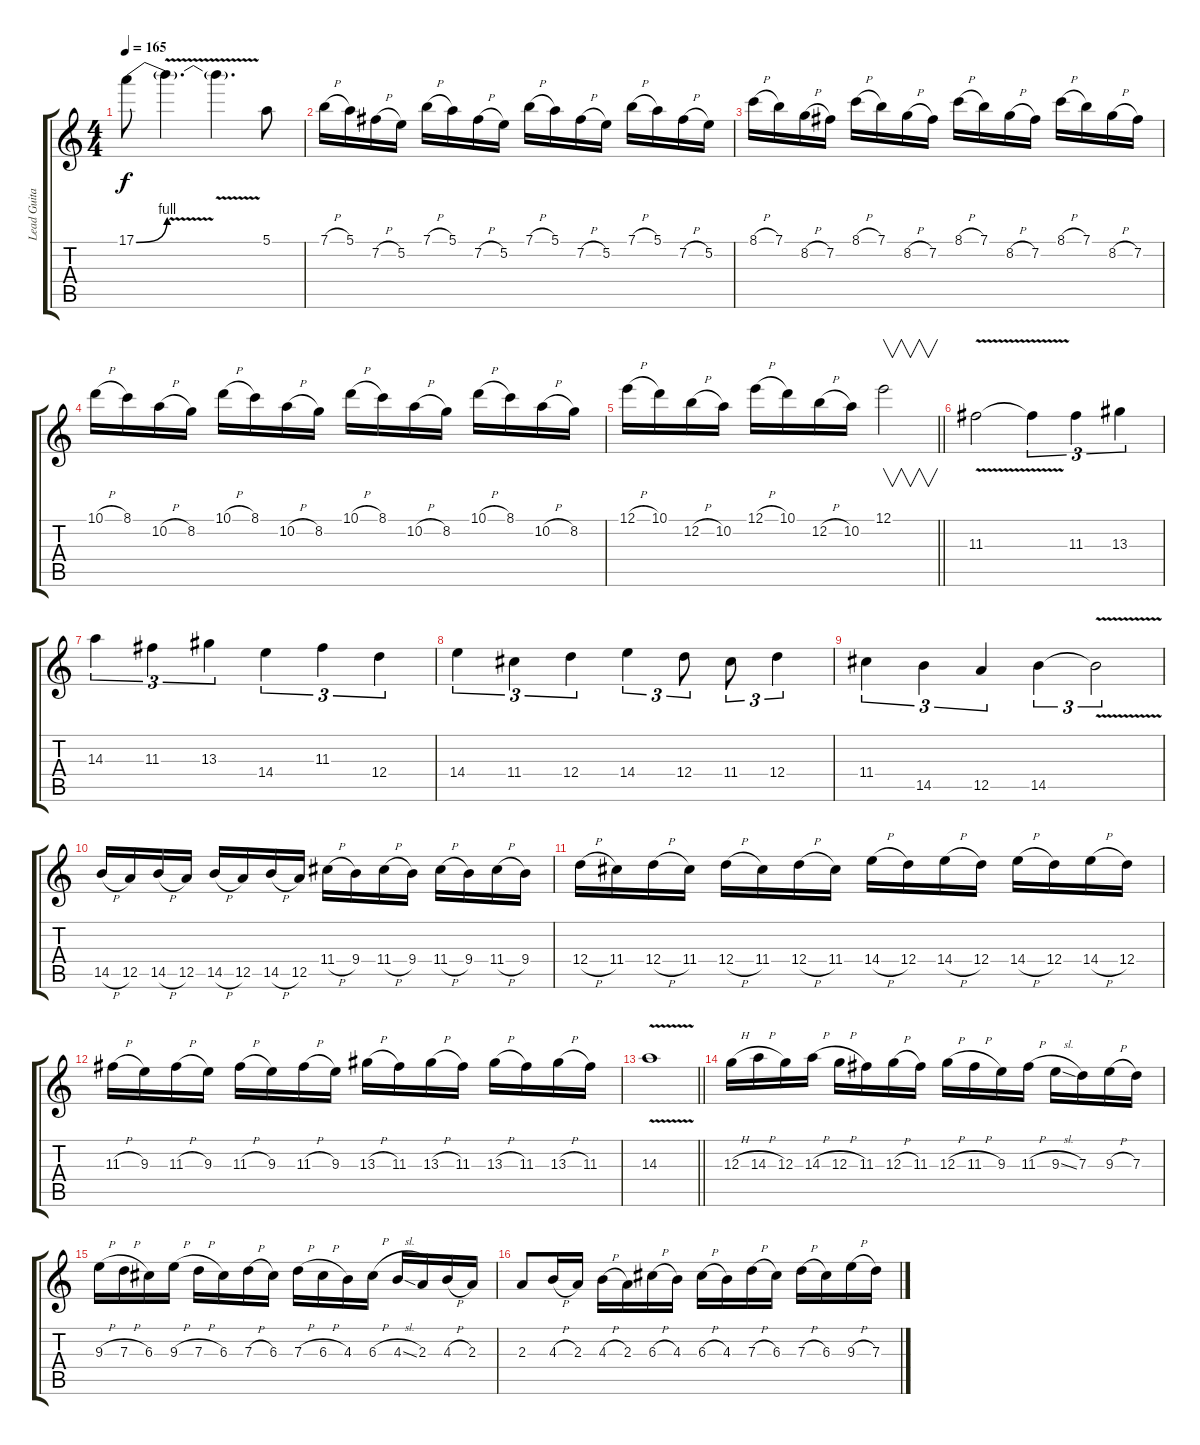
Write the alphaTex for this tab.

\track ("Lead Guitar" "Lead Guita") {instrument distortionguitar}
\staff {score tabs}
\tuning (E4 B3 G3 D3 A2 E2) {hide}
\ts (4 4)
\tempo 165
\clef g2
\ks c
17.1{be (bend 0 0 60 4)}.8{dy f} 17.1{v t}.4{d} 17.1{t}.4{d} 5.1.8 |
7.1{h}.16 5.1.16 7.2{h}.16 5.2.16 7.1{h}.16 5.1.16 7.2{h}.16 5.2.16 7.1{h}.16 5.1.16 7.2{h}.16 5.2.16 7.1{h}.16 5.1.16 7.2{h}.16 5.2.16 |
8.1{h}.16 7.1.16 8.2{h}.16 7.2.16 8.1{h}.16 7.1.16 8.2{h}.16 7.2.16 8.1{h}.16 7.1.16 8.2{h}.16 7.2.16 8.1{h}.16 7.1.16 8.2{h}.16 7.2.16 |
10.1{h}.16 8.1.16 10.2{h}.16 8.2.16 10.1{h}.16 8.1.16 10.2{h}.16 8.2.16 10.1{h}.16 8.1.16 10.2{h}.16 8.2.16 10.1{h}.16 8.1.16 10.2{h}.16 8.2.16 |
\barLineRight lightlight
12.1{h}.16 10.1.16 12.2{h}.16 10.2.16 12.1{h}.16 10.1.16 12.2{h}.16 10.2.16 12.1.2{v} |
11.3{v}.2 11.3{t}.4{tu (3 2)} 11.3.4{tu (3 2)} 13.3.4{tu (3 2)} |
14.3.4{tu (3 2)} 11.3.4{tu (3 2)} 13.3.4{tu (3 2)} 14.4.4{tu (3 2)} 11.3.4{tu (3 2)} 12.4.4{tu (3 2)} |
14.4.4{tu (3 2)} 11.4.4{tu (3 2)} 12.4.4{tu (3 2)} 14.4.4{tu (3 2)} 12.4.8{tu (3 2)} 11.4.8{tu (3 2)} 12.4.4{tu (3 2)} |
11.4.4{tu (3 2)} 14.5.4{tu (3 2)} 12.5.4{tu (3 2)} 14.5.4{tu (3 2)} 14.5{v t}.2{tu (3 2)} |
14.5{h}.16 12.5.16 14.5{h}.16 12.5.16 14.5{h}.16 12.5.16 14.5{h}.16 12.5.16 11.4{h}.16 9.4.16 11.4{h}.16 9.4.16 11.4{h}.16 9.4.16 11.4{h}.16 9.4.16 |
12.4{h}.16 11.4.16 12.4{h}.16 11.4.16 12.4{h}.16 11.4.16 12.4{h}.16 11.4.16 14.4{h}.16 12.4.16 14.4{h}.16 12.4.16 14.4{h}.16 12.4.16 14.4{h}.16 12.4.16 |
11.3{h}.16 9.3.16 11.3{h}.16 9.3.16 11.3{h}.16 9.3.16 11.3{h}.16 9.3.16 13.3{h}.16 11.3.16 13.3{h}.16 11.3.16 13.3{h}.16 11.3.16 13.3{h}.16 11.3.16 |
\barLineRight lightlight
14.3{v}.1 |
12.3{h}.16 14.3{h}.16 12.3.16 14.3{h}.16 12.3{h}.16 11.3.16 12.3{h}.16 11.3.16 12.3{h}.16 11.3{h}.16 9.3.16 11.3{h}.16 9.3{sl}.16 7.3.16 9.3{h}.16 7.3.16 |
9.3{h}.16 7.3{h}.16 6.3.16 9.3{h}.16 7.3{h}.16 6.3.16 7.3{h}.16 6.3.16 7.3{h}.16 6.3{h}.16 4.3.16 6.3{h}.16 4.3{sl}.16 2.3.16 4.3{h}.16 2.3.16 |
2.3.8 4.3{h}.16 2.3.16 4.3{h}.16 2.3.16 6.3{h}.16 4.3.16 6.3{h}.16 4.3.16 7.3{h}.16 6.3.16 7.3{h}.16 6.3.16 9.3{h}.16 7.3.16
